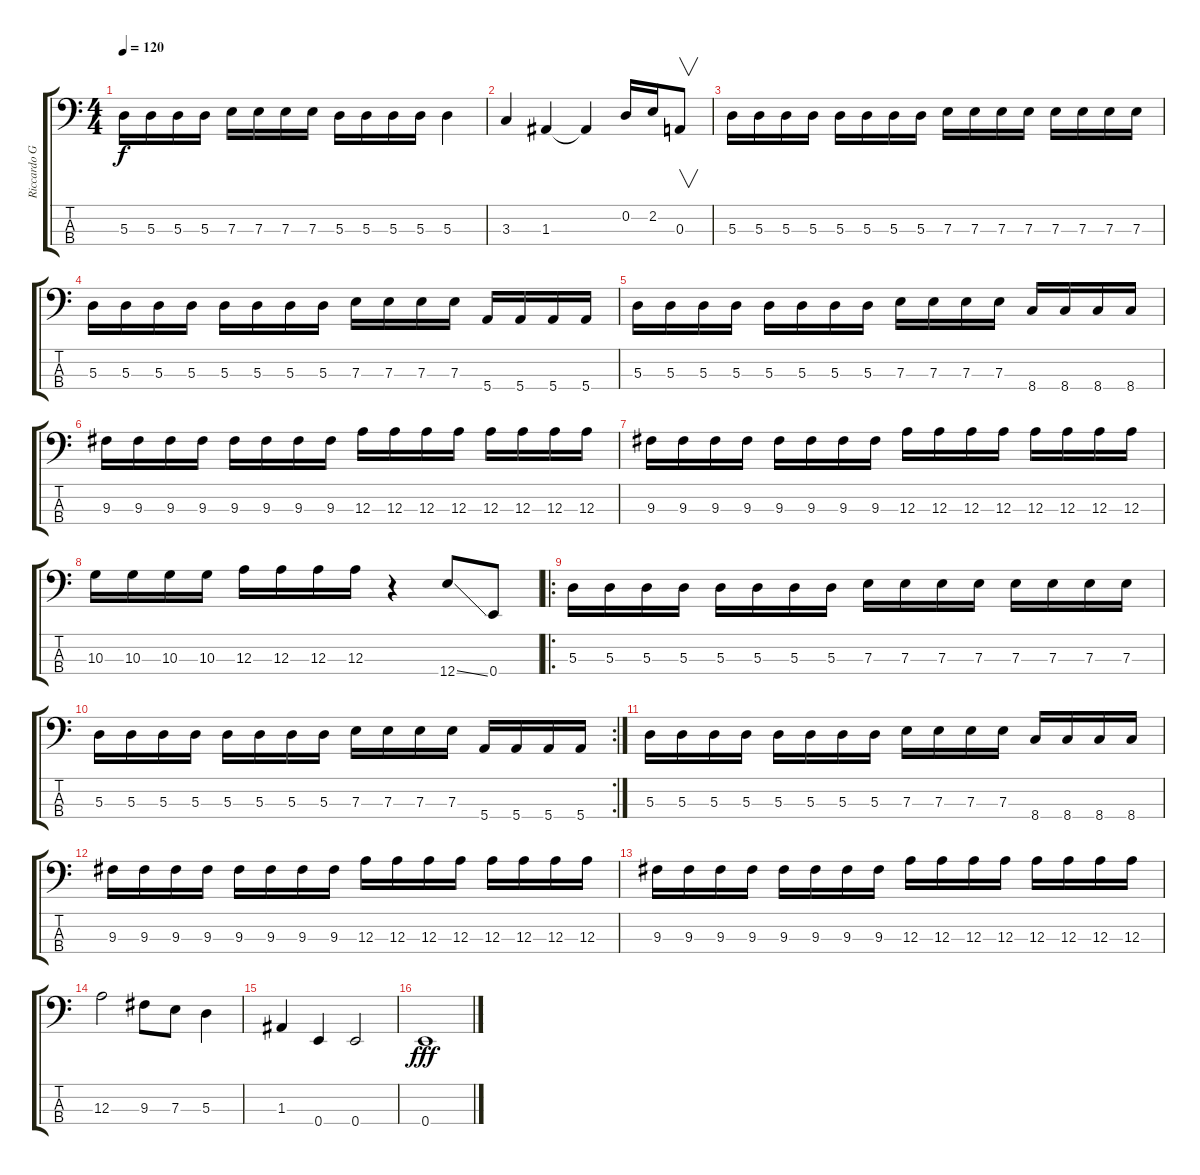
\track ("Riccardo Giampieri" "Riccardo G") {instrument electricbassfinger}
\staff {score tabs}
\tuning (G2 D2 A1 E1) {hide}
\ts (4 4)
\tempo 120
\clef f4
\ks c
5.3.16{dy f} 5.3.16 5.3.16 5.3.16 7.3.16 7.3.16 7.3.16 7.3.16 5.3.16 5.3.16 5.3.16 5.3.16 5.3.4 |
3.3.4 1.3.4 1.3{t}.4 0.2.16 2.2.16 0.3.8{v} |
5.3.16 5.3.16 5.3.16 5.3.16 5.3.16 5.3.16 5.3.16 5.3.16 7.3.16 7.3.16 7.3.16 7.3.16 7.3.16 7.3.16 7.3.16 7.3.16 |
5.3.16 5.3.16 5.3.16 5.3.16 5.3.16 5.3.16 5.3.16 5.3.16 7.3.16 7.3.16 7.3.16 7.3.16 5.4.16 5.4.16 5.4.16 5.4.16 |
5.3.16 5.3.16 5.3.16 5.3.16 5.3.16 5.3.16 5.3.16 5.3.16 7.3.16 7.3.16 7.3.16 7.3.16 8.4.16 8.4.16 8.4.16 8.4.16 |
9.3.16 9.3.16 9.3.16 9.3.16 9.3.16 9.3.16 9.3.16 9.3.16 12.3.16 12.3.16 12.3.16 12.3.16 12.3.16 12.3.16 12.3.16 12.3.16 |
9.3.16 9.3.16 9.3.16 9.3.16 9.3.16 9.3.16 9.3.16 9.3.16 12.3.16 12.3.16 12.3.16 12.3.16 12.3.16 12.3.16 12.3.16 12.3.16 |
10.3.16 10.3.16 10.3.16 10.3.16 12.3.16 12.3.16 12.3.16 12.3.16 r.4 12.4{ss}.8 0.4.8 |
\ro
5.3.16 5.3.16 5.3.16 5.3.16 5.3.16 5.3.16 5.3.16 5.3.16 7.3.16 7.3.16 7.3.16 7.3.16 7.3.16 7.3.16 7.3.16 7.3.16 |
\rc 2
5.3.16 5.3.16 5.3.16 5.3.16 5.3.16 5.3.16 5.3.16 5.3.16 7.3.16 7.3.16 7.3.16 7.3.16 5.4.16 5.4.16 5.4.16 5.4.16 |
5.3.16 5.3.16 5.3.16 5.3.16 5.3.16 5.3.16 5.3.16 5.3.16 7.3.16 7.3.16 7.3.16 7.3.16 8.4.16 8.4.16 8.4.16 8.4.16 |
9.3.16 9.3.16 9.3.16 9.3.16 9.3.16 9.3.16 9.3.16 9.3.16 12.3.16 12.3.16 12.3.16 12.3.16 12.3.16 12.3.16 12.3.16 12.3.16 |
9.3.16 9.3.16 9.3.16 9.3.16 9.3.16 9.3.16 9.3.16 9.3.16 12.3.16 12.3.16 12.3.16 12.3.16 12.3.16 12.3.16 12.3.16 12.3.16 |
12.3.2 9.3.8 7.3.8 5.3.4 |
1.3.4 0.4.4 0.4.2 |
0.4.1{dy fff}
